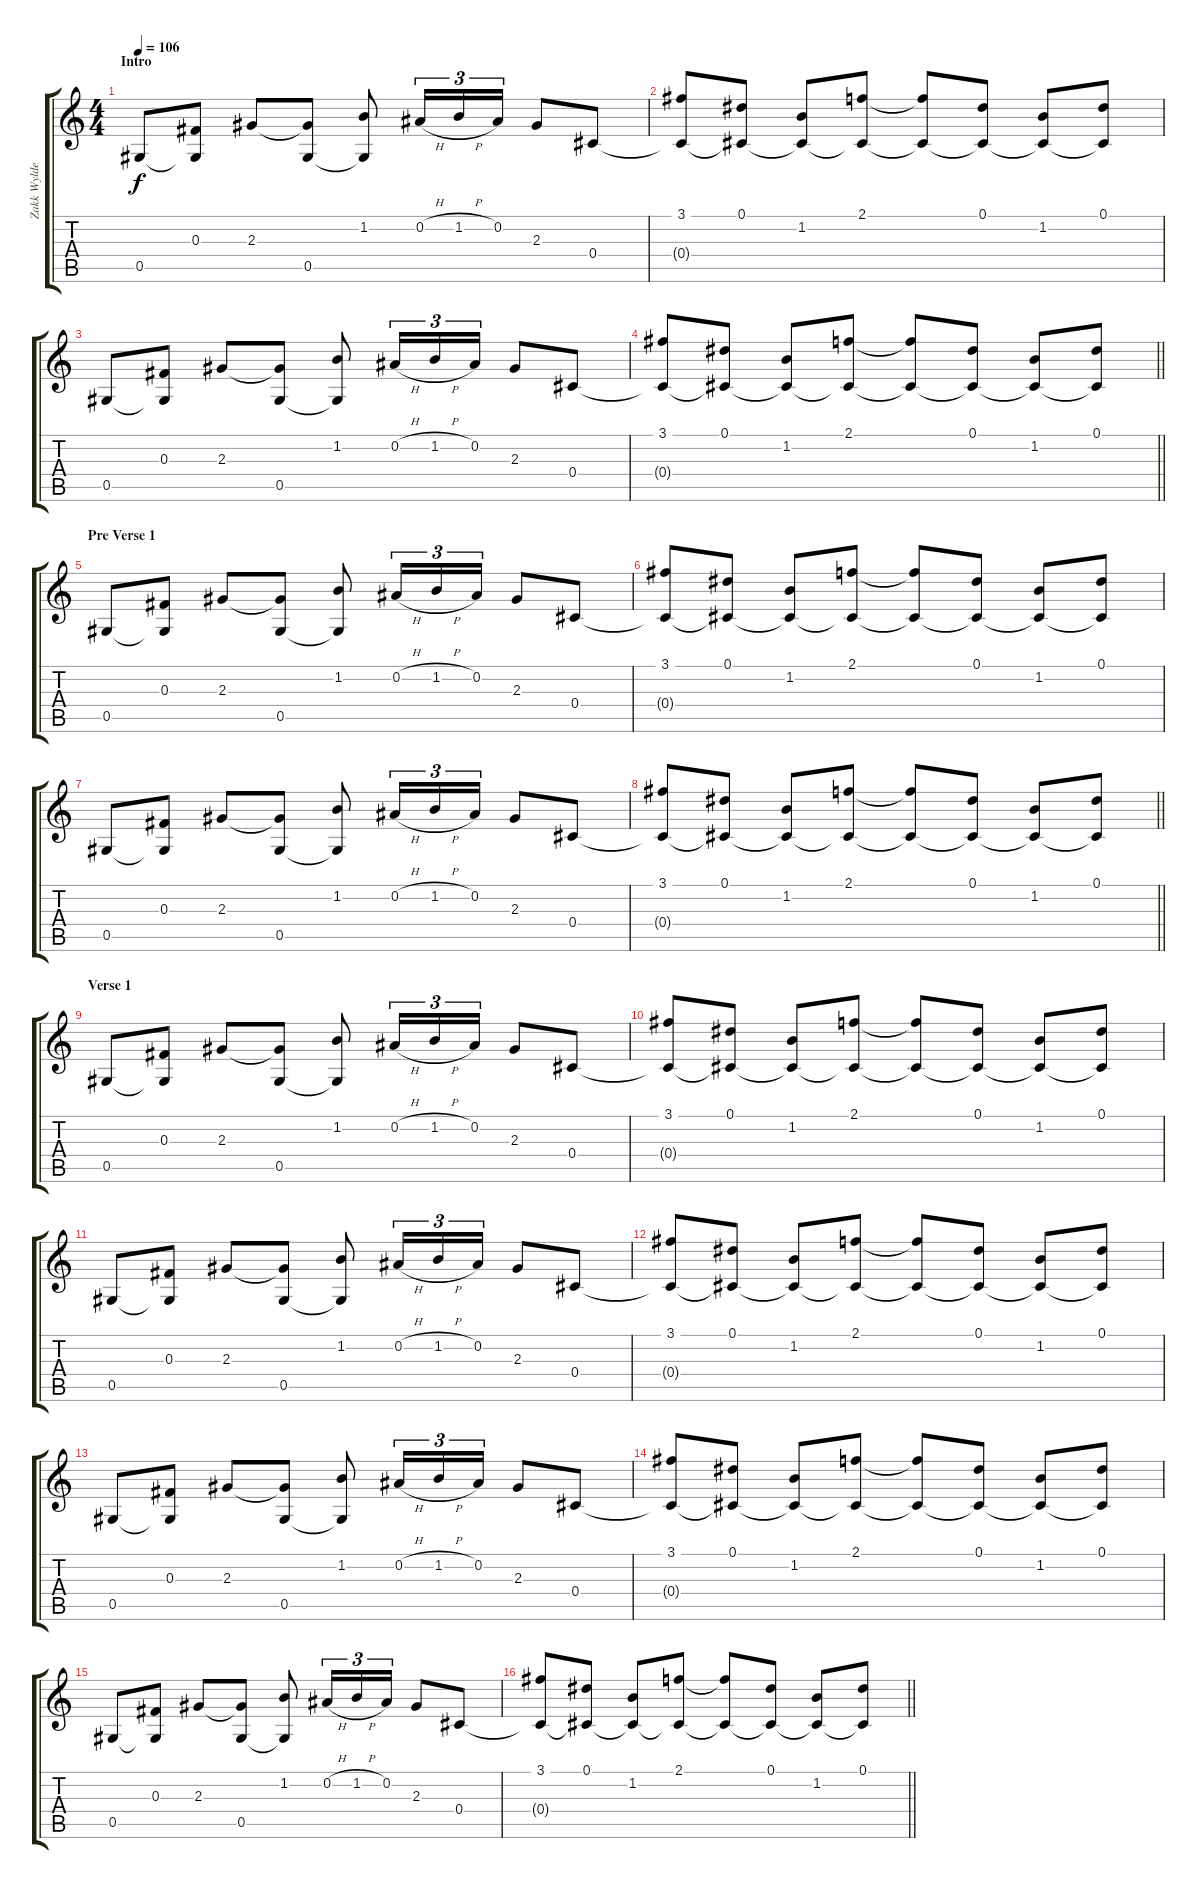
\track ("Zakk Wylde (Rhythm)" "Zakk Wylde") {instrument acousticguitarsteel}
\staff {score tabs}
\tuning (Eb4 Bb3 Gb3 Db3 Ab2 Eb2) {hide}
\ts (4 4)
\section ("" "Intro")
\tempo 106
\clef g2
\ks c
0.5.8{dy f instrument acousticguitarsteel} (0.3 0.5{t}).8 2.3.8 (2.3{t} 0.5).8 (1.2 0.5{t}).8 0.2{h}.16{tu (3 2)} 1.2{h}.16{tu (3 2)} 0.2.16{tu (3 2)} 2.3.8 0.4.8 |
(3.1 0.4{t}).8 (0.1 0.4{t}).8 (1.2 0.4{t}).8 (2.1 0.4{t}).8 (2.1{t} 0.4{t}).8 (0.1 0.4{t}).8 (1.2 0.4{t}).8 (0.1 0.4{t}).8 |
0.5.8 (0.3 0.5{t}).8 2.3.8 (2.3{t} 0.5).8 (1.2 0.5{t}).8 0.2{h}.16{tu (3 2)} 1.2{h}.16{tu (3 2)} 0.2.16{tu (3 2)} 2.3.8 0.4.8 |
\barLineRight lightlight
(3.1 0.4{t}).8 (0.1 0.4{t}).8 (1.2 0.4{t}).8 (2.1 0.4{t}).8 (2.1{t} 0.4{t}).8 (0.1 0.4{t}).8 (1.2 0.4{t}).8 (0.1 0.4{t}).8 |
\section ("" "Pre Verse 1")
0.5.8 (0.3 0.5{t}).8 2.3.8 (2.3{t} 0.5).8 (1.2 0.5{t}).8 0.2{h}.16{tu (3 2)} 1.2{h}.16{tu (3 2)} 0.2.16{tu (3 2)} 2.3.8 0.4.8 |
(3.1 0.4{t}).8 (0.1 0.4{t}).8 (1.2 0.4{t}).8 (2.1 0.4{t}).8 (2.1{t} 0.4{t}).8 (0.1 0.4{t}).8 (1.2 0.4{t}).8 (0.1 0.4{t}).8 |
0.5.8 (0.3 0.5{t}).8 2.3.8 (2.3{t} 0.5).8 (1.2 0.5{t}).8 0.2{h}.16{tu (3 2)} 1.2{h}.16{tu (3 2)} 0.2.16{tu (3 2)} 2.3.8 0.4.8 |
\barLineRight lightlight
(3.1 0.4{t}).8 (0.1 0.4{t}).8 (1.2 0.4{t}).8 (2.1 0.4{t}).8 (2.1{t} 0.4{t}).8 (0.1 0.4{t}).8 (1.2 0.4{t}).8 (0.1 0.4{t}).8 |
\section ("" "Verse 1")
0.5.8 (0.3 0.5{t}).8 2.3.8 (2.3{t} 0.5).8 (1.2 0.5{t}).8 0.2{h}.16{tu (3 2)} 1.2{h}.16{tu (3 2)} 0.2.16{tu (3 2)} 2.3.8 0.4.8 |
(3.1 0.4{t}).8 (0.1 0.4{t}).8 (1.2 0.4{t}).8 (2.1 0.4{t}).8 (2.1{t} 0.4{t}).8 (0.1 0.4{t}).8 (1.2 0.4{t}).8 (0.1 0.4{t}).8 |
0.5.8 (0.3 0.5{t}).8 2.3.8 (2.3{t} 0.5).8 (1.2 0.5{t}).8 0.2{h}.16{tu (3 2)} 1.2{h}.16{tu (3 2)} 0.2.16{tu (3 2)} 2.3.8 0.4.8 |
(3.1 0.4{t}).8 (0.1 0.4{t}).8 (1.2 0.4{t}).8 (2.1 0.4{t}).8 (2.1{t} 0.4{t}).8 (0.1 0.4{t}).8 (1.2 0.4{t}).8 (0.1 0.4{t}).8 |
0.5.8 (0.3 0.5{t}).8 2.3.8 (2.3{t} 0.5).8 (1.2 0.5{t}).8 0.2{h}.16{tu (3 2)} 1.2{h}.16{tu (3 2)} 0.2.16{tu (3 2)} 2.3.8 0.4.8 |
(3.1 0.4{t}).8 (0.1 0.4{t}).8 (1.2 0.4{t}).8 (2.1 0.4{t}).8 (2.1{t} 0.4{t}).8 (0.1 0.4{t}).8 (1.2 0.4{t}).8 (0.1 0.4{t}).8 |
0.5.8 (0.3 0.5{t}).8 2.3.8 (2.3{t} 0.5).8 (1.2 0.5{t}).8 0.2{h}.16{tu (3 2)} 1.2{h}.16{tu (3 2)} 0.2.16{tu (3 2)} 2.3.8 0.4.8 |
\barLineRight lightlight
(3.1 0.4{t}).8 (0.1 0.4{t}).8 (1.2 0.4{t}).8 (2.1 0.4{t}).8 (2.1{t} 0.4{t}).8 (0.1 0.4{t}).8 (1.2 0.4{t}).8 (0.1 0.4{t}).8
